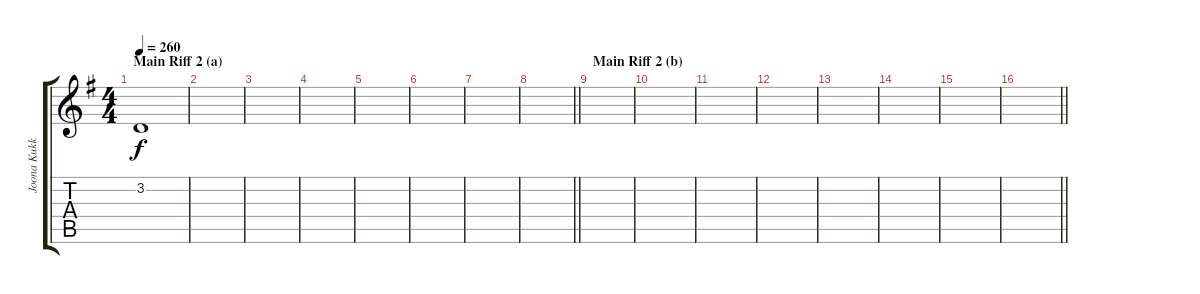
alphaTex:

\track ("Joona Kukkola (vocal sample)" "Joona Kukk") {instrument choiraahs}
\staff {score tabs}
\tuning (E4 B3 G3 D3 A2 E2) {hide}
\ts (4 4)
\section ("" "Main Riff 2 (a)")
\tempo 260
\clef g2
\ks eminor
3.2{t}.1{dy f} |
|
|
|
|
|
|
\barLineRight lightlight
|
\section ("" "Main Riff 2 (b)")
|
|
|
|
|
|
|
\barLineRight lightlight
